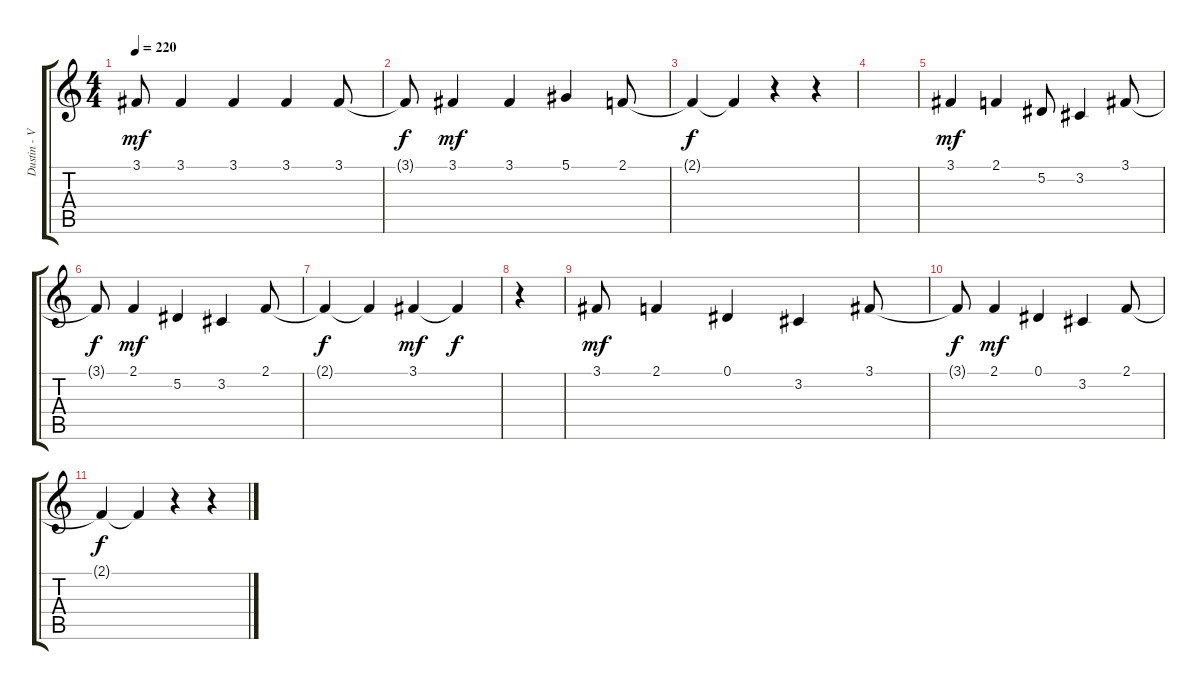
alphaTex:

\track ("Dustin - Vocals" "Dustin - V") {instrument clarinet}
\staff {score tabs}
\tuning (Eb4 Bb3 Gb3 Db3 Ab2 Eb2) {hide}
\ts (4 4)
\tempo 220
\clef g2
\ks c
3.1.8{dy mf} 3.1.4 3.1.4 3.1.4 3.1.8 |
3.1{t}.8{dy f} 3.1.4{dy mf} 3.1.4 5.1.4 2.1.8 |
2.1{t}.4{dy f} 2.1{t}.4 r.4 r.4 |
|
3.1.4{dy mf} 2.1.4 5.2.8 3.2.4 3.1.8 |
3.1{t}.8{dy f} 2.1.4{dy mf} 5.2.4 3.2.4 2.1.8 |
2.1{t}.4{dy f} 2.1{t}.4 3.1.4{dy mf} 3.1{t}.4{dy f} |
r.4 |
3.1.8{dy mf} 2.1.4 0.1.4 3.2.4 3.1.8 |
3.1{t}.8{dy f} 2.1.4{dy mf} 0.1.4 3.2.4 2.1.8 |
2.1{t}.4{dy f} 2.1{t}.4 r.4 r.4
